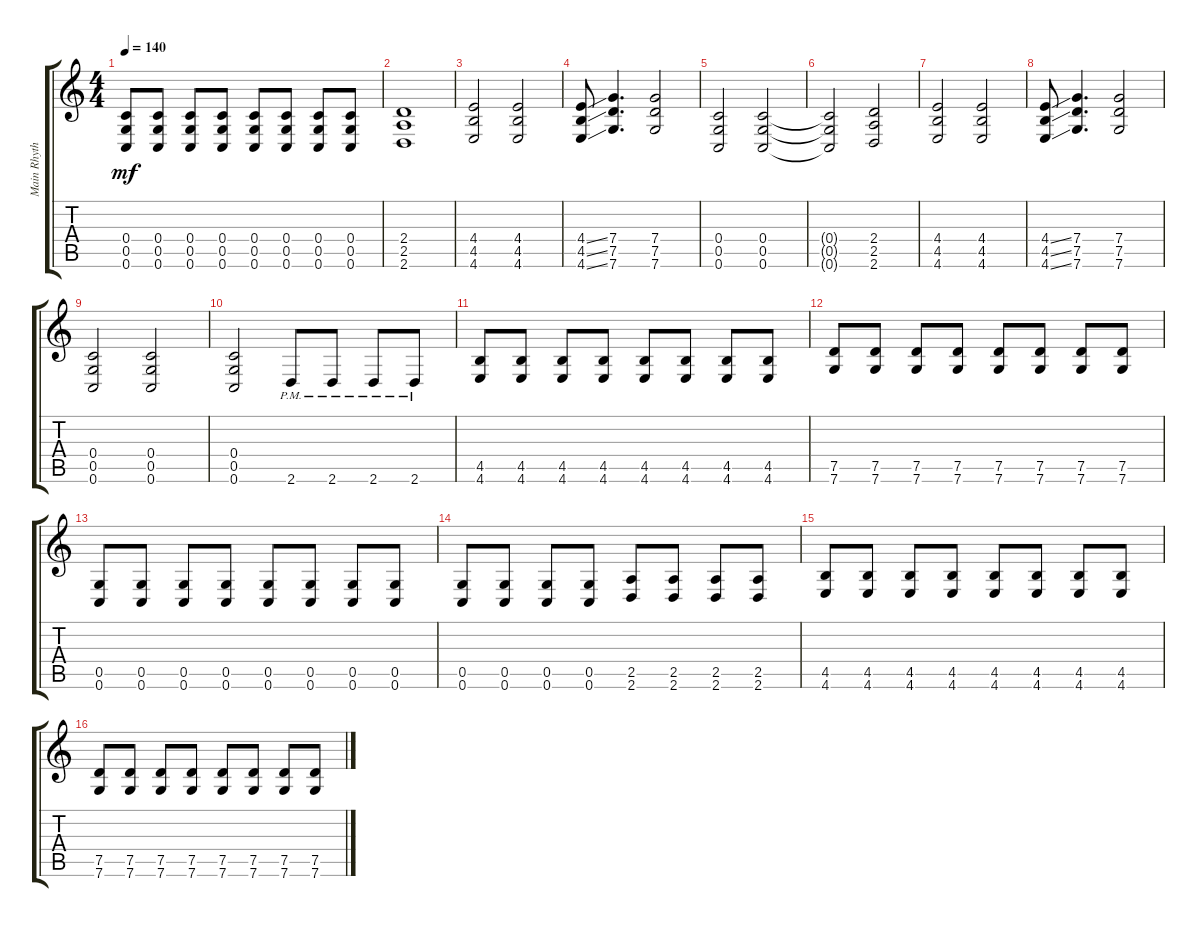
\track ("Main Rhythm" "Main Rhyth") {instrument distortionguitar}
\staff {score tabs}
\tuning (D4 A3 F3 C3 G2 C2) {hide}
\ts (4 4)
\tempo 140
\clef g2
\ks c
(0.4 0.5 0.6).8{dy mf} (0.4 0.5 0.6).8 (0.4 0.5 0.6).8 (0.4 0.5 0.6).8 (0.4 0.5 0.6).8 (0.4 0.5 0.6).8 (0.4 0.5 0.6).8 (0.4 0.5 0.6).8 |
(2.4 2.5 2.6).1 |
(4.4 4.5 4.6).2 (4.4 4.5 4.6).2 |
(4.4{ss} 4.5{ss} 4.6{ss}).8 (7.4 7.5 7.6).4{d} (7.4 7.5 7.6).2 |
(0.4 0.5 0.6).2 (0.4 0.5 0.6).2 |
(0.4{t} 0.5{t} 0.6{t}).2 (2.4 2.5 2.6).2 |
(4.4 4.5 4.6).2 (4.4 4.5 4.6).2 |
(4.4{ss} 4.5{ss} 4.6{ss}).8 (7.4 7.5 7.6).4{d} (7.4 7.5 7.6).2 |
(0.4 0.5 0.6).2 (0.4 0.5 0.6).2 |
(0.4 0.5 0.6).2 2.6{pm}.8 2.6{pm}.8 2.6{pm}.8 2.6{pm}.8 |
(4.5 4.6).8 (4.5 4.6).8 (4.5 4.6).8 (4.5 4.6).8 (4.5 4.6).8 (4.5 4.6).8 (4.5 4.6).8 (4.5 4.6).8 |
(7.5 7.6).8 (7.5 7.6).8 (7.5 7.6).8 (7.5 7.6).8 (7.5 7.6).8 (7.5 7.6).8 (7.5 7.6).8 (7.5 7.6).8 |
(0.5 0.6).8 (0.5 0.6).8 (0.5 0.6).8 (0.5 0.6).8 (0.5 0.6).8 (0.5 0.6).8 (0.5 0.6).8 (0.5 0.6).8 |
(0.5 0.6).8 (0.5 0.6).8 (0.5 0.6).8 (0.5 0.6).8 (2.5 2.6).8 (2.5 2.6).8 (2.5 2.6).8 (2.5 2.6).8 |
(4.5 4.6).8 (4.5 4.6).8 (4.5 4.6).8 (4.5 4.6).8 (4.5 4.6).8 (4.5 4.6).8 (4.5 4.6).8 (4.5 4.6).8 |
(7.5 7.6).8 (7.5 7.6).8 (7.5 7.6).8 (7.5 7.6).8 (7.5 7.6).8 (7.5 7.6).8 (7.5 7.6).8 (7.5 7.6).8
